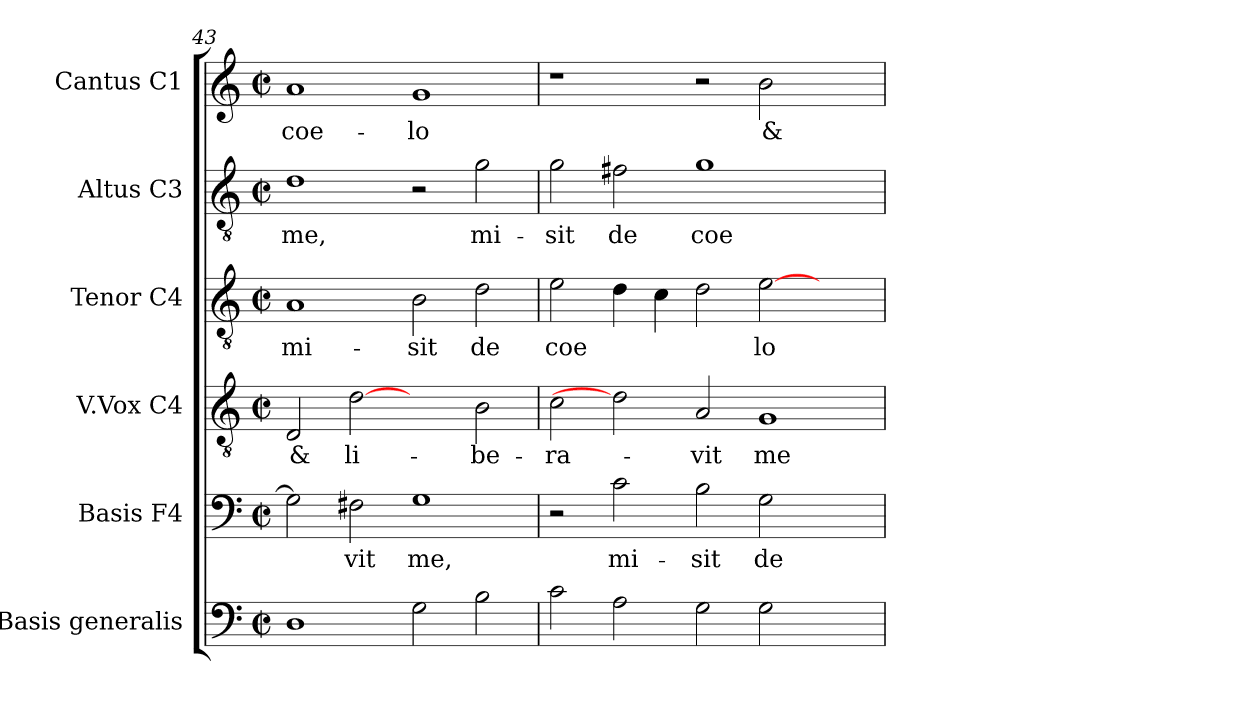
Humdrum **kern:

**kern	**kern	**text	**kern	**text	**kern	**text	**kern	**text	**kern	**text
*part6	*part5	*part5	*part4	*part4	*part3	*part3	*part2	*part2	*part1	*part1
*staff6	*staff5	*staff5	*staff4	*staff4	*staff3	*staff3	*staff2	*staff2	*staff1	*staff1
*I"Basis  generalis	*I"Basis  F4	*	*I"V.Vox  C4	*	*I"Tenor  C4	*	*I"Altus  C3	*	*I"Cantus  C1	*
*	*I'B	*	*	*	*I'T	*	*I'A	*	*I'C	*
*clefF4	*clefF4	*	*clefGv2	*	*clefGv2	*	*clefGv2	*	*clefG2	*
*k[]	*k[]	*	*k[]	*	*k[]	*	*k[]	*	*k[]	*
*C:	*C:	*	*C:	*	*C:	*	*C:	*	*C:	*
*M2/2	*M2/2	*	*M2/2	*	*M2/2	*	*M2/2	*	*M2/2	*
*met(c|)	*met(c|)	*	*met(c|)	*	*met(c|)	*	*met(c|)	*	*met(c|)	*
=43	=43	=43	=43	=43	=43	=43	=43	=43	=43	=43
!	!	!LO:LY:b:cj	!	!LO:LY:b:cj	!	!LO:LY:b:cj	!	!LO:LY:b:cj	!	!LO:LY:b:cj
1D	2G\]	--	2D/	&	1A	mi-	1d	me,	1a	coe-
!	!	!LO:LY:b:cj	!	!LO:LY:b:cj	!	!	!	!	!	!
.	2F#X\	-vit	[2d	li-	.	.	.	.	.	.
!	!	!LO:LY:b:cj	!	!	!	!LO:LY:b:cj	!	!	!	!LO:LY:b:cj
2G\	1G	me,	2ryy	.	2B\	-sit	2r	.	1g	-lo
!	!	!	!	!LO:LY:b:cj	!	!LO:LY:b:cj	!	!LO:LY:b:cj	!	!
2B\	.	.	2B\	-be-	2d\	de	2g\	mi-	.	.
=44	=44	=44	=44	=44	=44	=44	=44	=44	=44	=44
!	!	!	!	!LO:LY:b:cj	!	!LO:LY:b:cj	!	!LO:LY:b:cj	!	!
2c\	2r	.	2c\	-ra-	2e\	coe-	2g\	-sit	1r	.
!	!	!LO:LY:b:cj	!	!	!	!LO:LY:b:cj	!	!LO:LY:b:cj	!	!
2A\	2c\	mi-	2d]	.	4d\	--	2f#X\	de	.	.
!	!	!	!	!	!	!LO:LY:b:cj	!	!	!	!
.	.	.	.	.	4c\	--	.	.	.	.
!	!	!LO:LY:b:cj	!	!LO:LY:b:cj	!	!LO:LY:b:cj	!	!LO:LY:b:cj	!	!
2G\	2B\	-sit	2A/	-vit	2d\	--	1g	coe-	2r	.
!	!	!LO:LY:b:cj	!	!LO:LY:b:cj	!	!LO:LY:b:cj	!	!	!	!LO:LY:b:cj
2G\	2G\	de	1G	me	[>2e\	-lo	.	.	2b\	&
2ryy	2ryy	.	.	.	2ryy	.	2ryy	.	2ryy	.
=	=	=	=	=	=	=	=	=	=	=
*-	*-	*-	*-	*-	*-	*-	*-	*-	*-	*-
